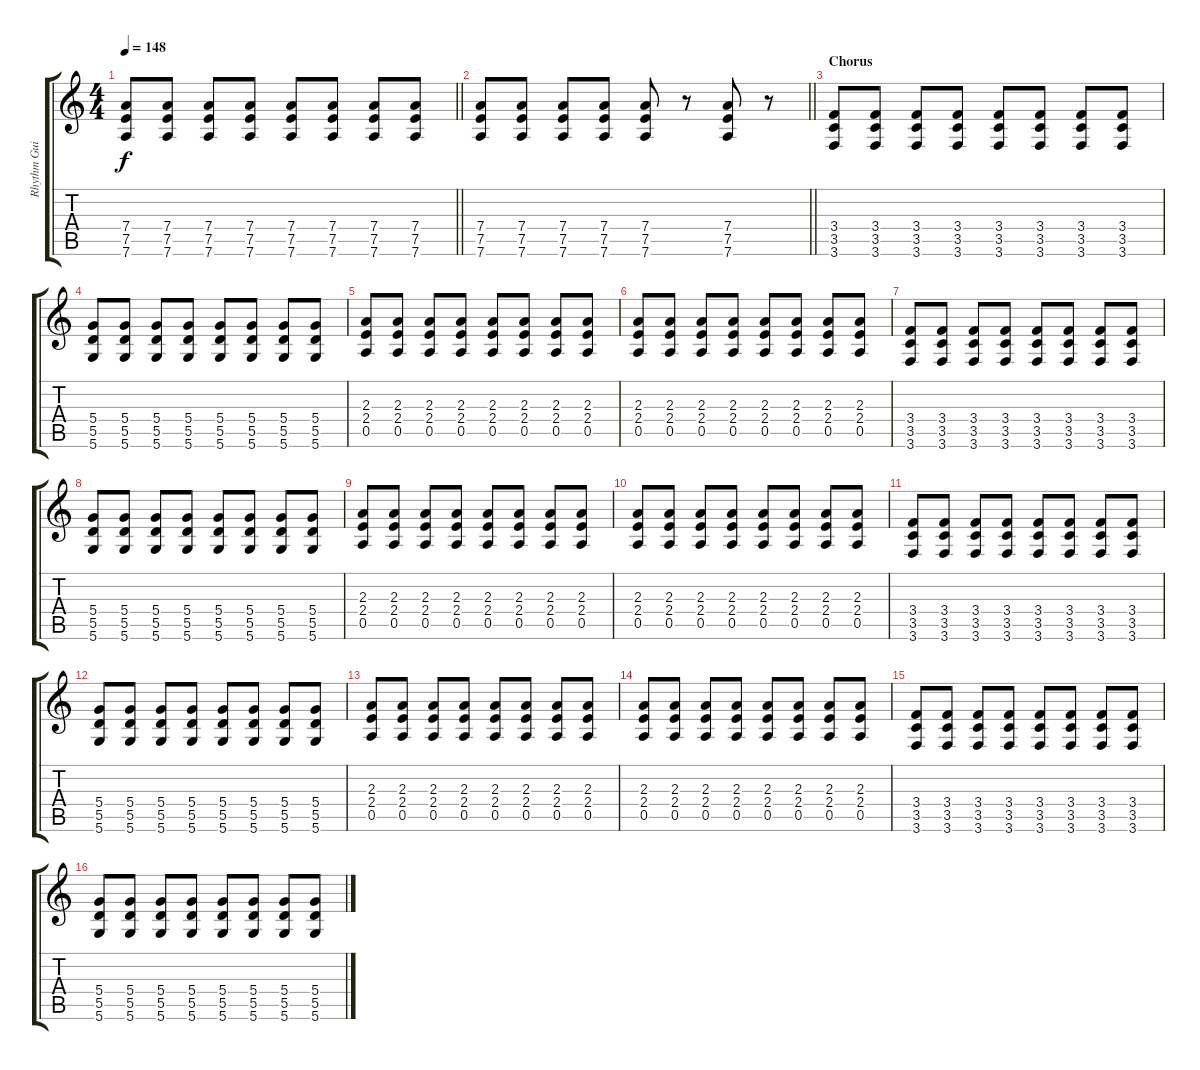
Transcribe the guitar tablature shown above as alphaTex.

\track ("Rhythm Guitar" "Rhythm Gui") {instrument electricguitarmuted}
\staff {score tabs}
\tuning (E4 B3 G3 D3 A2 D2) {hide}
\ts (4 4)
\tempo 148
\clef g2
\barLineRight lightlight
\ks c
(7.4 7.5 7.6).8{dy f} (7.4 7.5 7.6).8 (7.4 7.5 7.6).8 (7.4 7.5 7.6).8 (7.4 7.5 7.6).8 (7.4 7.5 7.6).8 (7.4 7.5 7.6).8 (7.4 7.5 7.6).8 |
\barLineRight lightlight
(7.4 7.5 7.6).8 (7.4 7.5 7.6).8 (7.4 7.5 7.6).8 (7.4 7.5 7.6).8 (7.4 7.5 7.6).8 r.8 (7.4 7.5 7.6).8 r.8 |
\section ("" "Chorus")
(3.4 3.5 3.6).8{volume 14 instrument distortionguitar} (3.4 3.5 3.6).8 (3.4 3.5 3.6).8 (3.4 3.5 3.6).8 (3.4 3.5 3.6).8 (3.4 3.5 3.6).8 (3.4 3.5 3.6).8 (3.4 3.5 3.6).8 |
(5.4 5.5 5.6).8 (5.4 5.5 5.6).8 (5.4 5.5 5.6).8 (5.4 5.5 5.6).8 (5.4 5.5 5.6).8 (5.4 5.5 5.6).8 (5.4 5.5 5.6).8 (5.4 5.5 5.6).8 |
(2.3 2.4 0.5).8 (2.3 2.4 0.5).8 (2.3 2.4 0.5).8 (2.3 2.4 0.5).8 (2.3 2.4 0.5).8 (2.3 2.4 0.5).8 (2.3 2.4 0.5).8 (2.3 2.4 0.5).8 |
(2.3 2.4 0.5).8 (2.3 2.4 0.5).8 (2.3 2.4 0.5).8 (2.3 2.4 0.5).8 (2.3 2.4 0.5).8 (2.3 2.4 0.5).8 (2.3 2.4 0.5).8 (2.3 2.4 0.5).8 |
(3.4 3.5 3.6).8{volume 14 instrument distortionguitar} (3.4 3.5 3.6).8 (3.4 3.5 3.6).8 (3.4 3.5 3.6).8 (3.4 3.5 3.6).8 (3.4 3.5 3.6).8 (3.4 3.5 3.6).8 (3.4 3.5 3.6).8 |
(5.4 5.5 5.6).8 (5.4 5.5 5.6).8 (5.4 5.5 5.6).8 (5.4 5.5 5.6).8 (5.4 5.5 5.6).8 (5.4 5.5 5.6).8 (5.4 5.5 5.6).8 (5.4 5.5 5.6).8 |
(2.3 2.4 0.5).8 (2.3 2.4 0.5).8 (2.3 2.4 0.5).8 (2.3 2.4 0.5).8 (2.3 2.4 0.5).8 (2.3 2.4 0.5).8 (2.3 2.4 0.5).8 (2.3 2.4 0.5).8 |
(2.3 2.4 0.5).8 (2.3 2.4 0.5).8 (2.3 2.4 0.5).8 (2.3 2.4 0.5).8 (2.3 2.4 0.5).8 (2.3 2.4 0.5).8 (2.3 2.4 0.5).8 (2.3 2.4 0.5).8 |
(3.4 3.5 3.6).8{volume 14 instrument distortionguitar} (3.4 3.5 3.6).8 (3.4 3.5 3.6).8 (3.4 3.5 3.6).8 (3.4 3.5 3.6).8 (3.4 3.5 3.6).8 (3.4 3.5 3.6).8 (3.4 3.5 3.6).8 |
(5.4 5.5 5.6).8 (5.4 5.5 5.6).8 (5.4 5.5 5.6).8 (5.4 5.5 5.6).8 (5.4 5.5 5.6).8 (5.4 5.5 5.6).8 (5.4 5.5 5.6).8 (5.4 5.5 5.6).8 |
(2.3 2.4 0.5).8 (2.3 2.4 0.5).8 (2.3 2.4 0.5).8 (2.3 2.4 0.5).8 (2.3 2.4 0.5).8 (2.3 2.4 0.5).8 (2.3 2.4 0.5).8 (2.3 2.4 0.5).8 |
(2.3 2.4 0.5).8 (2.3 2.4 0.5).8 (2.3 2.4 0.5).8 (2.3 2.4 0.5).8 (2.3 2.4 0.5).8 (2.3 2.4 0.5).8 (2.3 2.4 0.5).8 (2.3 2.4 0.5).8 |
(3.4 3.5 3.6).8{volume 14 instrument distortionguitar} (3.4 3.5 3.6).8 (3.4 3.5 3.6).8 (3.4 3.5 3.6).8 (3.4 3.5 3.6).8 (3.4 3.5 3.6).8 (3.4 3.5 3.6).8 (3.4 3.5 3.6).8 |
(5.4 5.5 5.6).8 (5.4 5.5 5.6).8 (5.4 5.5 5.6).8 (5.4 5.5 5.6).8 (5.4 5.5 5.6).8 (5.4 5.5 5.6).8 (5.4 5.5 5.6).8 (5.4 5.5 5.6).8
